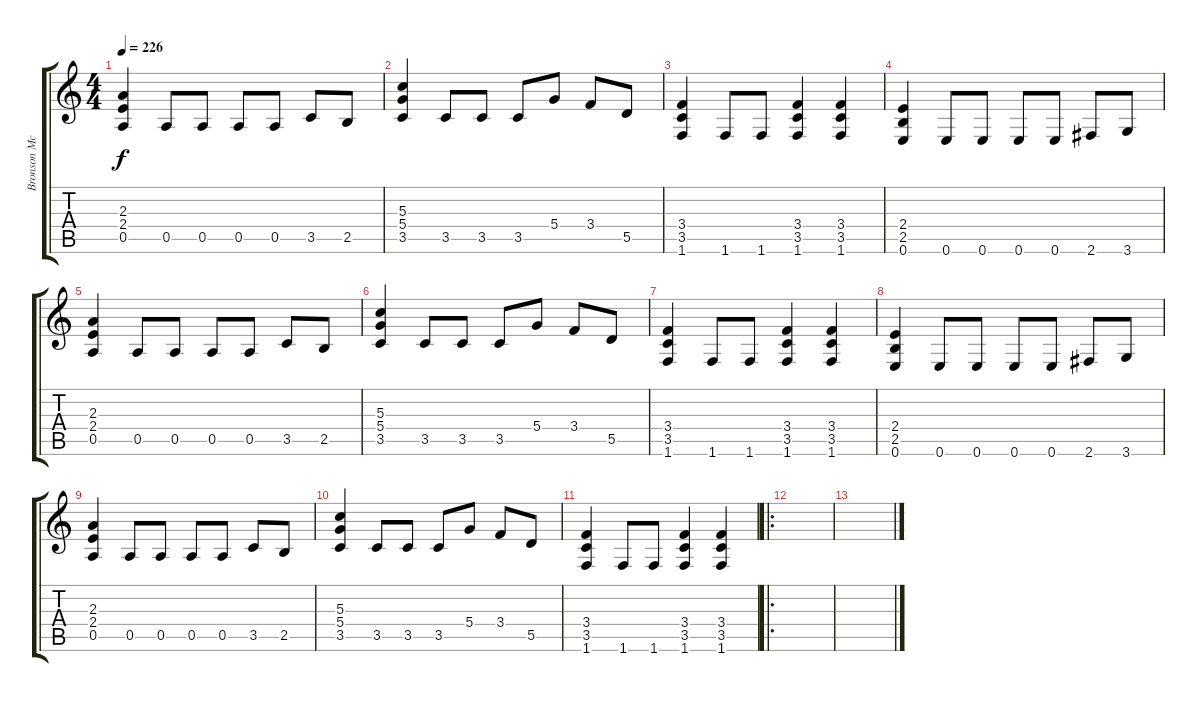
\track ("Bronson McDowall (Guitar Fills)" "Bronson Mc") {instrument distortionguitar}
\staff {score tabs}
\tuning (E4 B3 G3 D3 A2 E2) {hide}
\ts (4 4)
\tempo 226
\clef g2
\ks c
(2.3 2.4 0.5).4{dy f} 0.5.8 0.5.8 0.5.8 0.5.8 3.5.8 2.5.8 |
(5.3 5.4 3.5).4 3.5.8 3.5.8 3.5.8 5.4.8 3.4.8 5.5.8 |
(3.4 3.5 1.6).4 1.6.8 1.6.8 (3.4 3.5 1.6).4 (3.4 3.5 1.6).4 |
(2.4 2.5 0.6).4{instrument distortionguitar} 0.6.8 0.6.8 0.6.8 0.6.8 2.6.8 3.6.8 |
(2.3 2.4 0.5).4 0.5.8 0.5.8 0.5.8 0.5.8 3.5.8 2.5.8 |
(5.3 5.4 3.5).4 3.5.8 3.5.8 3.5.8 5.4.8 3.4.8 5.5.8 |
(3.4 3.5 1.6).4 1.6.8 1.6.8 (3.4 3.5 1.6).4 (3.4 3.5 1.6).4 |
(2.4 2.5 0.6).4{instrument distortionguitar} 0.6.8 0.6.8 0.6.8 0.6.8 2.6.8 3.6.8 |
(2.3 2.4 0.5).4 0.5.8 0.5.8 0.5.8 0.5.8 3.5.8 2.5.8 |
(5.3 5.4 3.5).4 3.5.8 3.5.8 3.5.8 5.4.8 3.4.8 5.5.8 |
(3.4 3.5 1.6).4 1.6.8 1.6.8 (3.4 3.5 1.6).4 (3.4 3.5 1.6).4 |
\ro
|
\section ("" "")
